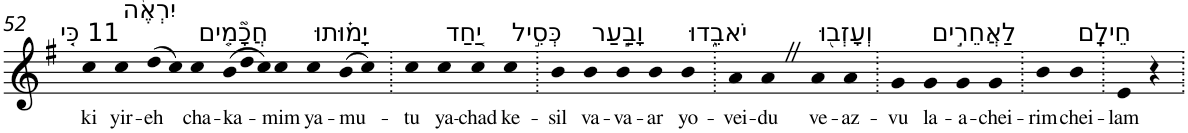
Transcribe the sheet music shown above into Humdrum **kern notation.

**kern	**text
*part1	*part1
*staff1	*staff1
*I"Piano	*
*I'Pno	*
!!LO:PB:g=z
*clefG2	*
*k[f#]	*
*G:	*
=52	=52
!LO:TX:a:t=11 כִּ֤י	!
!	!LO:LY:b
4cc	ki
!LO:TX:a:t=יִרְאֶ֨ה	!
!	!LO:LY:b
4cc	yir-
!	!LO:LY:b
(>8dd	-eh
8cc)	.
!LO:TX:a:t=חֲכָ֘מִ֤ים	!
!	!LO:LY:b
4cc	cha-
*Xtuplet	*
!	!LO:LY:b
(>12b	-ka-
12dd	.
12cc)	.
!	!LO:LY:b
4cc	-mim
!LO:TX:a:t=יָמ֗וּתוּ	!
!	!LO:LY:b
4cc	ya-
!	!LO:LY:b
(>8b	-mu-
8cc)	.
=53.	=53.
!	!LO:LY:b
4cc	-tu
!LO:TX:a:t=יַ֤חַד	!
!	!LO:LY:b
4cc	ya-
!	!LO:LY:b
4cc	-chad
!LO:TX:a:t=כְּסִ֣יל	!
!	!LO:LY:b
4cc	ke-
=54.	=54.
!	!LO:LY:b
4b	-sil
!LO:TX:a:t=וָבַ֣עַר	!
!	!LO:LY:b
4b	va-
!	!LO:LY:b
4b	-va-
!	!LO:LY:b
4b	-ar
!LO:TX:a:t=יֹאבֵ֑דוּ	!
!	!LO:LY:b
4b	yo-
=55.	=55.
!	!LO:LY:b
4a	-vei-
!	!LO:LY:b
4aZ	-du
!LO:TX:a:t=וְעָזְב֖וּ	!
!	!LO:LY:b
4a	ve-
!	!LO:LY:b
4a	-az-
=56.	=56.
!	!LO:LY:b
4g	-vu
!LO:TX:a:t=לַאֲחֵרִ֣ים	!
!	!LO:LY:b
4g	la-
!	!LO:LY:b
4g	-a-
!	!LO:LY:b
4g	-chei-
=57.	=57.
!	!LO:LY:b
4b	-rim
!LO:TX:a:t=חֵילָֽם	!
!	!LO:LY:b
4b	chei-
=58.	=58.
!	!LO:LY:b
4e	-lam
4r	.
=.	=.
*-	*-
